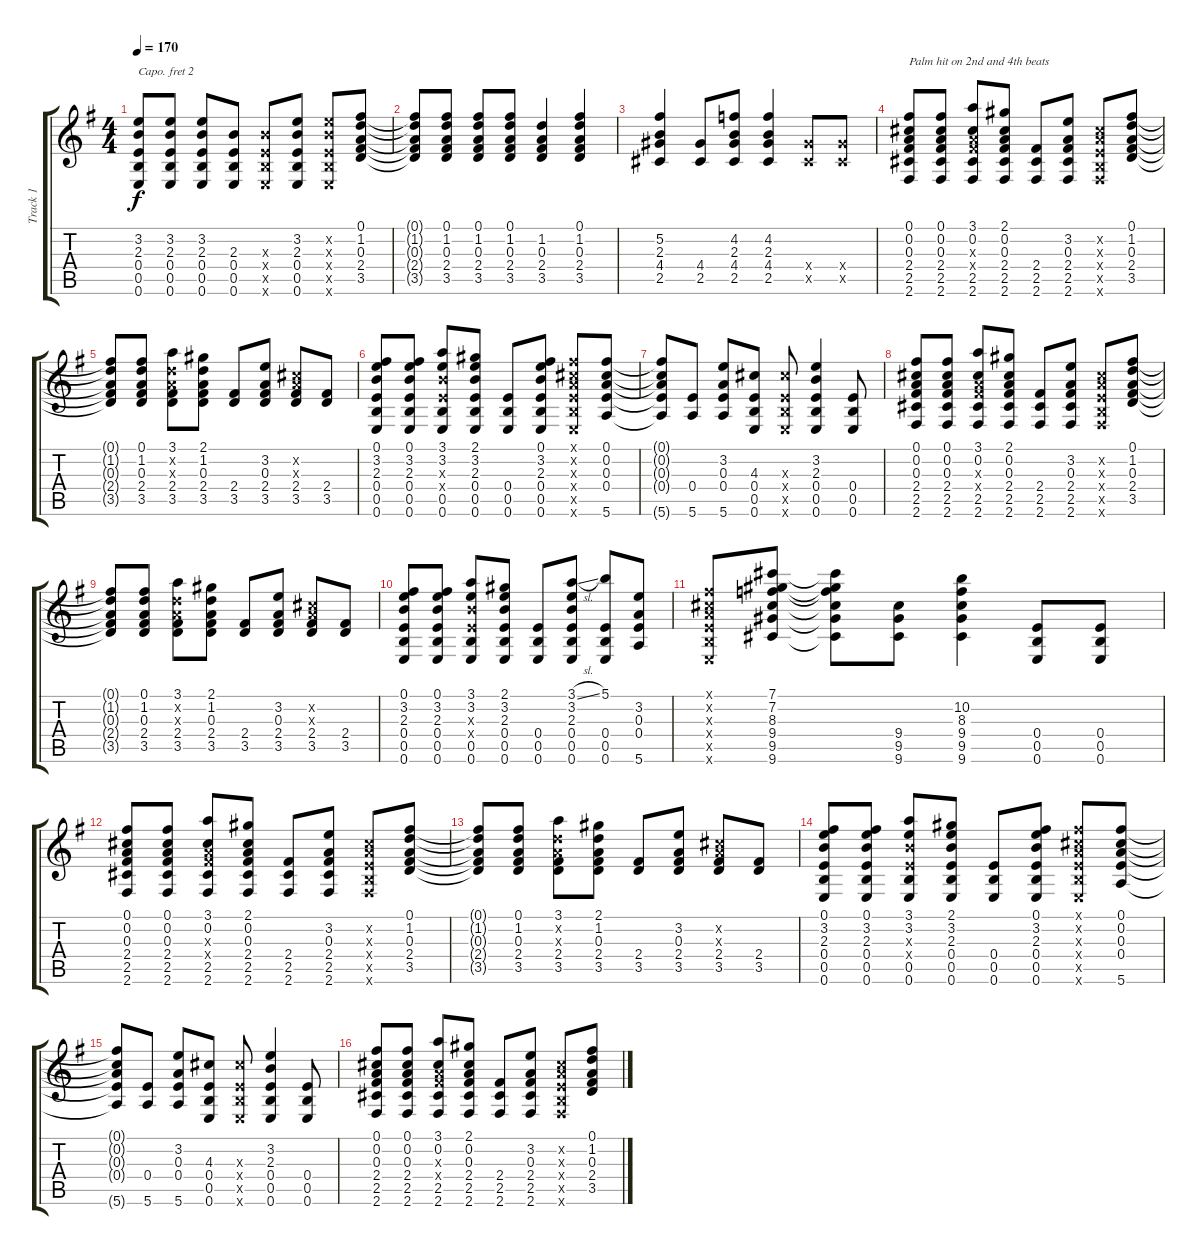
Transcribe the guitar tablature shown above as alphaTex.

\track ("Track 1" "Track 1") {instrument acousticguitarsteel}
\staff {score tabs}
\capo 2
\tuning (E4 B3 G3 D3 A2 D2) {hide}
\ts (4 4)
\tempo 170
\clef g2
\ks eminor
(3.2 2.3 0.4 0.5 0.6).8{dy f} (3.2 2.3 0.4 0.5 0.6).8 (3.2 2.3 0.4 0.5 0.6).8 (2.3 0.4 0.5 0.6).8 (2.3{x} 0.4{x} 0.5{x} 0.6{x}).8 (3.2 2.3 0.4 0.5 0.6).8 (3.2{x} 2.3{x} 0.4{x} 0.5{x} 0.6{x}).8 (0.1 1.2 0.3 2.4 3.5).8 |
(0.1{t} 1.2{t} 0.3{t} 2.4{t} 3.5{t}).8 (0.1 1.2 0.3 2.4 3.5).8 (0.1 1.2 0.3 2.4 3.5).8 (0.1 1.2 0.3 2.4 3.5).8 (1.2 0.3 2.4 3.5).4 (0.1 1.2 0.3 2.4 3.5).4 |
(5.2 2.3 4.4 2.5).4 (4.4 2.5).8 (4.2 2.3 4.4 2.5).8 (4.2 2.3 4.4 2.5).4 (4.4{x} 2.5{x}).8 (4.4{x} 2.5{x}).8 |
(0.1 0.2 0.3 2.4 2.5 2.6).8{txt "Palm hit on 2nd and 4th beats"} (0.1 0.2 0.3 2.4 2.5 2.6).8 (3.1 0.2 0.3{x} 2.4{x} 2.5 2.6).8 (2.1 0.2 0.3 2.4 2.5 2.6).8 (2.4 2.5 2.6).8 (3.2 0.3 2.4 2.5 2.6).8 (0.2{x} 0.3{x} 0.4{x} 0.5{x} 2.6{x}).8 (0.1 1.2 0.3 2.4 3.5).8 |
(0.1{t} 1.2{t} 0.3{t} 2.4{t} 3.5{t}).8 (0.1 1.2 0.3 2.4 3.5).8 (3.1 1.2{x} 0.3{x} 2.4 3.5).8 (2.1 1.2 0.3 2.4 3.5).8 (2.4 3.5).8 (3.2 0.3 2.4 3.5).8 (0.2{x} 0.3{x} 2.4 3.5).8 (2.4 3.5).8 |
(0.1 3.2 2.3 0.4 0.5 0.6).8 (0.1 3.2 2.3 0.4 0.5 0.6).8 (3.1 3.2 2.3{x} 0.4{x} 0.5 0.6).8 (2.1 3.2 2.3 0.4 0.5 0.6).8 (0.4 0.5 0.6).8 (0.1 3.2 2.3 0.4 0.5 0.6).8 (0.1{x} 0.2{x} 0.3{x} 0.4{x} 0.5{x} 0.6{x}).8 (0.1 0.2 0.3 0.4 5.6).8 |
(0.1{t} 0.2{t} 0.3{t} 0.4{t} 5.6{t}).8 (0.4 5.6).8 (3.2 0.3 0.4 5.6).8 (4.3 0.4 0.5 0.6).8 (4.3{x} 0.4{x} 0.5{x} 0.6{x}).8 (3.2 2.3 0.4 0.5 0.6).4 (0.4 0.5 0.6).8 |
(0.1 0.2 0.3 2.4 2.5 2.6).8 (0.1 0.2 0.3 2.4 2.5 2.6).8 (3.1 0.2 0.3{x} 2.4{x} 2.5 2.6).8 (2.1 0.2 0.3 2.4 2.5 2.6).8 (2.4 2.5 2.6).8 (3.2 0.3 2.4 2.5 2.6).8 (0.2{x} 0.3{x} 0.4{x} 0.5{x} 2.6{x}).8 (0.1 1.2 0.3 2.4 3.5).8 |
(0.1{t} 1.2{t} 0.3{t} 2.4{t} 3.5{t}).8 (0.1 1.2 0.3 2.4 3.5).8 (3.1 1.2{x} 0.3{x} 2.4 3.5).8 (2.1 1.2 0.3 2.4 3.5).8 (2.4 3.5).8 (3.2 0.3 2.4 3.5).8 (0.2{x} 0.3{x} 2.4 3.5).8 (2.4 3.5).8 |
(0.1 3.2 2.3 0.4 0.5 0.6).8 (0.1 3.2 2.3 0.4 0.5 0.6).8 (3.1 3.2 2.3{x} 0.4{x} 0.5 0.6).8 (2.1 3.2 2.3 0.4 0.5 0.6).8 (0.4 0.5 0.6).8 (3.1{sl} 3.2 2.3 0.4 0.5 0.6).8 (5.1 0.4 0.5 0.6).8 (3.2 0.3 0.4 5.6).8 |
(0.1{x} 0.2{x} 0.3{x} 0.4{x} 0.5{x} 0.6{x}).8 (7.1 7.2 8.3 9.4 9.5 9.6).8 (7.1{t} 7.2{t} 8.3{t} 9.4{t} 9.5{t} 9.6{t}).8 (9.4 9.5 9.6).8 (10.2 8.3 9.4 9.5 9.6).4 (0.4 0.5 0.6).8 (0.4 0.5 0.6).8 |
(0.1 0.2 0.3 2.4 2.5 2.6).8 (0.1 0.2 0.3 2.4 2.5 2.6).8 (3.1 0.2 0.3{x} 2.4{x} 2.5 2.6).8 (2.1 0.2 0.3 2.4 2.5 2.6).8 (2.4 2.5 2.6).8 (3.2 0.3 2.4 2.5 2.6).8 (0.2{x} 0.3{x} 0.4{x} 0.5{x} 2.6{x}).8 (0.1 1.2 0.3 2.4 3.5).8 |
(0.1{t} 1.2{t} 0.3{t} 2.4{t} 3.5{t}).8 (0.1 1.2 0.3 2.4 3.5).8 (3.1 1.2{x} 0.3{x} 2.4 3.5).8 (2.1 1.2 0.3 2.4 3.5).8 (2.4 3.5).8 (3.2 0.3 2.4 3.5).8 (0.2{x} 0.3{x} 2.4 3.5).8 (2.4 3.5).8 |
(0.1 3.2 2.3 0.4 0.5 0.6).8 (0.1 3.2 2.3 0.4 0.5 0.6).8 (3.1 3.2 2.3{x} 0.4{x} 0.5 0.6).8 (2.1 3.2 2.3 0.4 0.5 0.6).8 (0.4 0.5 0.6).8 (0.1 3.2 2.3 0.4 0.5 0.6).8 (0.1{x} 0.2{x} 0.3{x} 0.4{x} 0.5{x} 0.6{x}).8 (0.1 0.2 0.3 0.4 5.6).8 |
(0.1{t} 0.2{t} 0.3{t} 0.4{t} 5.6{t}).8 (0.4 5.6).8 (3.2 0.3 0.4 5.6).8 (4.3 0.4 0.5 0.6).8 (4.3{x} 0.4{x} 0.5{x} 0.6{x}).8 (3.2 2.3 0.4 0.5 0.6).4 (0.4 0.5 0.6).8 |
(0.1 0.2 0.3 2.4 2.5 2.6).8 (0.1 0.2 0.3 2.4 2.5 2.6).8 (3.1 0.2 0.3{x} 2.4{x} 2.5 2.6).8 (2.1 0.2 0.3 2.4 2.5 2.6).8 (2.4 2.5 2.6).8 (3.2 0.3 2.4 2.5 2.6).8 (0.2{x} 0.3{x} 0.4{x} 0.5{x} 2.6{x}).8 (0.1 1.2 0.3 2.4 3.5).8
